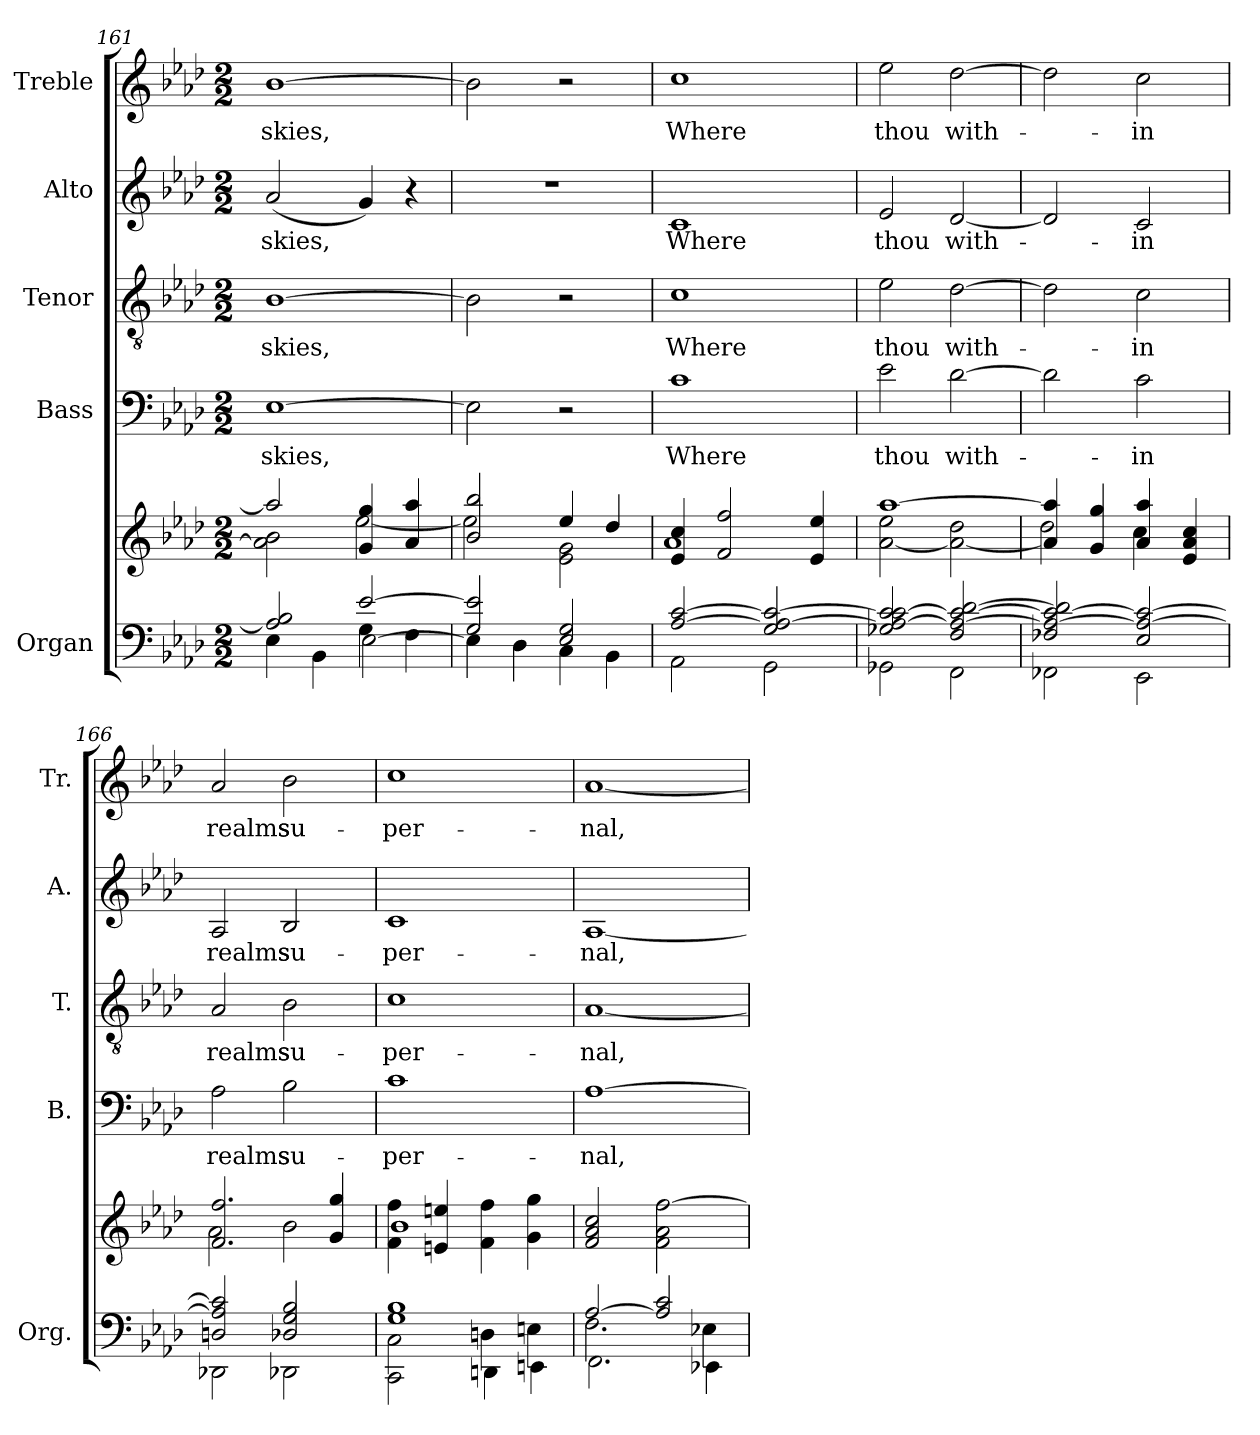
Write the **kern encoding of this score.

**kern	**kern	**kern	**text	**kern	**text	**kern	**text	**kern	**text
*part5	*part5	*part4	*part4	*part3	*part3	*part2	*part2	*part1	*part1
*staff6	*staff5	*staff4	*staff4	*staff3	*staff3	*staff2	*staff2	*staff1	*staff1
*I"Organ	*	*I"Bass	*	*I"Tenor	*	*I"Alto	*	*I"Treble	*
*I'Org.	*	*I'B.	*	*I'T.	*	*I'A.	*	*I'Tr.	*
*clefF4	*clefG2	*clefF4	*	*clefGv2	*	*clefG2	*	*clefG2	*
*	*	*	*	*ITrd7c12	*	*	*	*	*
*k[b-e-a-d-]	*k[b-e-a-d-]	*k[b-e-a-d-]	*	*k[b-e-a-d-]	*	*k[b-e-a-d-]	*	*k[b-e-a-d-]	*
*A-:	*A-:	*A-:	*	*A-:	*	*A-:	*	*A-:	*
*M2/2	*M2/2	*M2/2	*	*M2/2	*	*M2/2	*	*M2/2	*
=161	=161	=161	=161	=161	=161	=161	=161	=161	=161
*^	*^	*	*	*	*	*	*	*	*
*	*^	*	*	*	*	*	*	*	*	*	*
!	!	!	!	!	!	!LO:LY:b:color=#000000	!	!	!	!	!	!
!	!	!	!	!	!	!	!	!LO:LY:b:color=#000000	!	!	!	!
!	!	!	!	!	!	!	!	!	!	!LO:LY:b:color=#000000	!	!
!	!	!	!	!	!	!	!	!	!	!	!	!LO:LY:b:color=#000000
2A-i/] 2B-i	4E-i\	2ryy	2aa-i/]	2a-i\] 2b-i	[1E-i	skies,	[1BB-i	skies,	(2a-i/	skies,	[1b-i	skies,
.	4BB-i\	.	.	.	.	.	.	.	.	.	.	.
[2e-i/	4Gi\	[2E-i\	4gi/ 4ggi	[2ee-i\	.	.	.	.	4gi/)	.	.	.
.	4Fi\	.	4a-i/ 4aa-i	.	.	.	.	.	4r	.	.	.
*	*v	*v	*	*	*	*	*	*	*	*	*	*
=162	=162	=162	=162	=162	=162	=162	=162	=162	=162	=162	=162
2Gi/ 2e-i]	4E-i\]	2b-i/ 2bb-i	2ee-i\]	2E-i\]	.	2BB-i\]	.	1r	.	2b-i\]	.
.	4D-i\	.	.	.	.	.	.	.	.	.	.
2E-i/ 2Gi	4Ci\	4ee-i/	2e-i\ 2gi	2r	.	2r	.	.	.	2r	.
.	4BB-i\	4dd-i/	.	.	.	.	.	.	.	.	.
=163	=163	=163	=163	=163	=163	=163	=163	=163	=163	=163	=163
!	!	!	!	!	!LO:LY:b:color=#000000	!	!	!	!	!	!
!	!	!	!	!	!	!	!LO:LY:b:color=#000000	!	!	!	!
!	!	!	!	!	!	!	!	!	!LO:LY:b:color=#000000	!	!
!	!	!	!	!	!	!	!	!	!	!	!LO:LY:b:color=#000000
[2A-i/ [2ci	2AA-i\	4e-i/ 4cci	1a-i	1ci	Where	1Ci	Where	1ci	Where	1cci	Where
.	.	2fi/ 2ffi	.	.	.	.	.	.	.	.	.
2Gi/ 2A-i_ 2ci_	2GGi\	.	.	.	.	.	.	.	.	.	.
.	.	4e-i/ 4ee-i	.	.	.	.	.	.	.	.	.
=164	=164	=164	=164	=164	=164	=164	=164	=164	=164	=164	=164
!	!	!	!	!	!LO:LY:b:color=#000000	!	!	!	!	!	!
!	!	!	!	!	!	!	!LO:LY:b:color=#000000	!	!	!	!
!	!	!	!	!	!	!	!	!	!LO:LY:b:color=#000000	!	!
!	!	!	!	!	!	!	!	!	!	!	!LO:LY:b:color=#000000
2G-Xi/ 2A-i_ 2ci] [2ci	2GG-Xi\	[1aa-i	[2a-i\ 2ee-i	2e-i\	thou	2E-i\	thou	2e-i/	thou	2ee-i\	thou
!	!	!	!	!	!LO:LY:b:color=#000000	!	!	!	!	!	!
!	!	!	!	!	!	!	!LO:LY:b:color=#000000	!	!	!	!
!	!	!	!	!	!	!	!	!	!LO:LY:b:color=#000000	!	!
!	!	!	!	!	!	!	!	!	!	!	!LO:LY:b:color=#000000
2Fi/ 2A-i_ 2ci_ [2d-i	2FFi\	.	2a-i\_ 2dd-i	[2d-i\	with-	[2D-i\	with-	[2d-i/	with-	[2dd-i\	with-
!!LO:PB:g=z
=165	=165	=165	=165	=165	=165	=165	=165	=165	=165	=165	=165
*	*^	*	*	*	*	*	*	*	*	*	*
2F-Xi/ 2A-i_ 2ci_ 2d-i]	2FF-Xi\	2ryy	4a-i/] 4aa-i]	2dd-i\	2d-i\]	.	2D-i\]	.	2d-i/]	.	2dd-i\]	.
.	.	.	4gi/ 4ggi	.	.	.	.	.	.	.	.	.
!	!	!	!	!	!	!LO:LY:b:color=#000000	!	!	!	!	!	!
!	!	!	!	!	!	!	!	!LO:LY:b:color=#000000	!	!	!	!
!	!	!	!	!	!	!	!	!	!	!LO:LY:b:color=#000000	!	!
!	!	!	!	!	!	!	!	!	!	!	!	!LO:LY:b:color=#000000
2E-i/ 2A-i_ 2ci_	2EE-i\	2ryy	4a-i/ 4aa-i	4cci\	2ci\	-in	2Ci\	-in	2ci/	-in	2cci\	-in
.	.	.	4e-i/ 4a-i 4cci	4ryy	.	.	.	.	.	.	.	.
*	*v	*v	*	*	*	*	*	*	*	*	*	*
=166	=166	=166	=166	=166	=166	=166	=166	=166	=166	=166	=166
!	!	!	!	!	!LO:LY:b:color=#000000	!	!	!	!	!	!
!	!	!	!	!	!	!	!LO:LY:b:color=#000000	!	!	!	!
!	!	!	!	!	!	!	!	!	!LO:LY:b:color=#000000	!	!
!	!	!	!	!	!	!	!	!	!	!	!LO:LY:b:color=#000000
2Dni/ 2A-i] 2ci]	2DD-Xi\	2.fi/ 2.ffi	2a-i\	2A-i\	realms	2AA-i/	realms	2A-i/	realms	2a-i/	realms
!	!	!	!	!	!LO:LY:b:color=#000000	!	!	!	!	!	!
!	!	!	!	!	!	!	!LO:LY:b:color=#000000	!	!	!	!
!	!	!	!	!	!	!	!	!	!LO:LY:b:color=#000000	!	!
!	!	!	!	!	!	!	!	!	!	!	!LO:LY:b:color=#000000
2D-Xi/ 2Gi 2B-i	2DD-Xi\	.	2b-i\	2B-i\	su-	2BB-i\	su-	2B-i/	su-	2b-i\	su-
.	.	4gi/ 4ggi	.	.	.	.	.	.	.	.	.
=167	=167	=167	=167	=167	=167	=167	=167	=167	=167	=167	=167
*	*^	*	*	*	*	*	*	*	*	*	*
!	!	!	!	!	!	!LO:LY:b:color=#000000	!	!	!	!	!	!
!	!	!	!	!	!	!	!	!LO:LY:b:color=#000000	!	!	!	!
!	!	!	!	!	!	!	!	!	!	!LO:LY:b:color=#000000	!	!
!	!	!	!	!	!	!	!	!	!	!	!	!LO:LY:b:color=#000000
1Gi 1B-i	2Ci\	2CCi\	4fi\ 4ffi	1b-i	1ci	-per-	1Ci	-per-	1ci	-per-	1cci	-per-
.	.	.	4eni/ 4eeni	.	.	.	.	.	.	.	.	.
.	4Dni\	4DDni\	4fi\ 4ffi	.	.	.	.	.	.	.	.	.
.	4Eni\	4EEni\	4gi\ 4ggi	.	.	.	.	.	.	.	.	.
*	*	*	*v	*v	*	*	*	*	*	*	*	*
=168	=168	=168	=168	=168	=168	=168	=168	=168	=168	=168	=168
!	!	!	!	!	!LO:LY:b:color=#000000	!	!	!	!	!	!
!	!	!	!	!	!	!	!LO:LY:b:color=#000000	!	!	!	!
!	!	!	!	!	!	!	!	!	!LO:LY:b:color=#000000	!	!
!	!	!	!	!	!	!	!	!	!	!	!LO:LY:b:color=#000000
[2A-i/	2.Fi\	2.FFi\	2fi/ 2a-i 2cci	[1A-i	-nal,	[1AA-i	-nal,	[1A-i	-nal,	[1a-i	-nal,
2A-i/] 2ci	.	.	2fi\ 2a-i [2ffi	.	.	.	.	.	.	.	.
.	4E-Xi\	4EE-Xi\	.	.	.	.	.	.	.	.	.
*v	*v	*v	*	*	*	*	*	*	*	*	*
=	=	=	=	=	=	=	=	=	=
*-	*-	*-	*-	*-	*-	*-	*-	*-	*-
